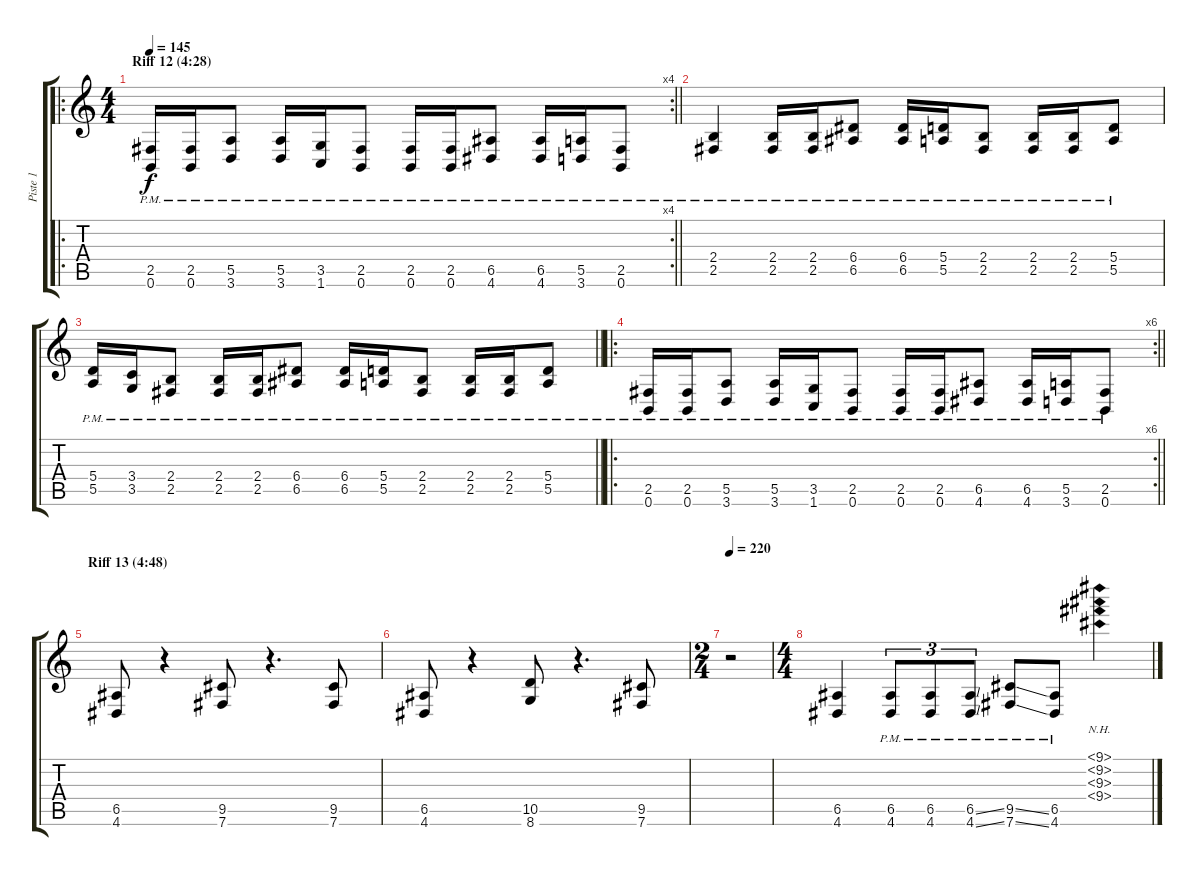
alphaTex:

\track ("Piste 1" "Piste 1") {instrument distortionguitar}
\staff {score tabs}
\tuning (B3 Gb3 D3 A2 E2 B1) {hide}
\ro
\rc 4
\ts (4 4)
\section ("" "Riff 12 (4:28)")
\tempo 145
\clef g2
\barLineRight lightlight
\ks c
(2.5{pm} 0.6{pm}).16{dy f} (2.5{pm} 0.6{pm}).16 (5.5{pm} 3.6{pm}).8 (5.5{pm} 3.6{pm}).16 (3.5{pm} 1.6{pm}).16 (2.5{pm} 0.6{pm}).8 (2.5{pm} 0.6{pm}).16 (2.5{pm} 0.6{pm}).16 (6.5{pm} 4.6{pm}).8 (6.5{pm} 4.6{pm}).16 (5.5{pm} 3.6{pm}).16 (2.5{pm} 0.6{pm}).8 |
(2.4{pm} 2.5{pm}).4 (2.4{pm} 2.5{pm}).16 (2.4{pm} 2.5{pm}).16 (6.4{pm} 6.5{pm}).8 (6.4{pm} 6.5{pm}).16 (5.4{pm} 5.5{pm}).16 (2.4{pm} 2.5{pm}).8 (2.4{pm} 2.5{pm}).16 (2.4{pm} 2.5{pm}).16 (5.4{pm} 5.5{pm}).8 |
\barLineRight lightlight
(5.4{pm} 5.5{pm}).16 (3.4{pm} 3.5{pm}).16 (2.4{pm} 2.5{pm}).8 (2.4{pm} 2.5{pm}).16 (2.4{pm} 2.5{pm}).16 (6.4{pm} 6.5{pm}).8 (6.4{pm} 6.5{pm}).16 (5.4{pm} 5.5{pm}).16 (2.4{pm} 2.5{pm}).8 (2.4{pm} 2.5{pm}).16 (2.4{pm} 2.5{pm}).16 (5.4{pm} 5.5{pm}).8 |
\ro
\rc 6
\barLineRight lightlight
(2.5{pm} 0.6{pm}).16 (2.5{pm} 0.6{pm}).16 (5.5{pm} 3.6{pm}).8 (5.5{pm} 3.6{pm}).16 (3.5{pm} 1.6{pm}).16 (2.5{pm} 0.6{pm}).8 (2.5{pm} 0.6{pm}).16 (2.5{pm} 0.6{pm}).16 (6.5{pm} 4.6{pm}).8 (6.5{pm} 4.6{pm}).16 (5.5{pm} 3.6{pm}).16 (2.5{pm} 0.6{pm}).8 |
\section ("" "Riff 13 (4:48)")
(6.5 4.6).8 r.4 (9.5 7.6).8 r.4{d} (9.5 7.6).8 |
(6.5 4.6).8 r.4 (10.5 8.6).8 r.4{d} (9.5 7.6).8 |
\ts (2 4)
\tempo 220
r.2 |
\ts (4 4)
(6.5 4.6).4 (6.5{pm} 4.6{pm}).8{tu (3 2)} (6.5{pm} 4.6{pm}).8{tu (3 2)} (6.5{ss pm} 4.6{ss pm}).8{tu (3 2)} (9.5{ss pm} 7.6{ss pm}).8 (6.5{pm} 4.6{pm}).8 (9.1{nh} 9.2{nh} 9.3{nh} 9.4{nh}).4
